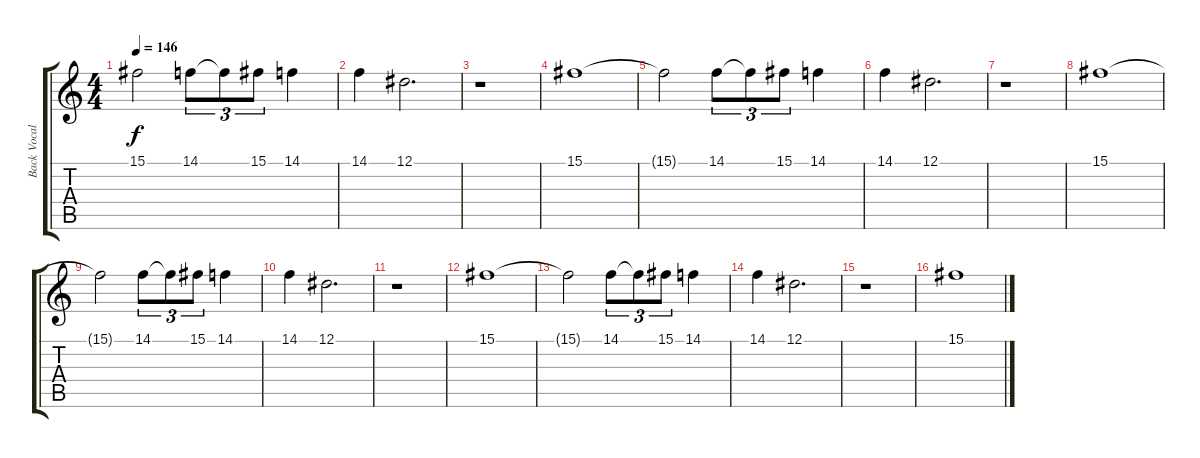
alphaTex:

\track ("Back Vocals" "Back Vocal") {instrument tremolostrings}
\staff {score tabs}
\tuning (Eb4 Bb3 Gb3 Db3 Ab2 Eb2) {hide}
\ts (4 4)
\tempo 146
\clef g2
\ks c
15.1{t}.2{dy f} 14.1.8{tu (3 2)} 14.1{t}.8{tu (3 2)} 15.1.8{tu (3 2)} 14.1.4 |
14.1.4 12.1.2{d} |
r.1 |
15.1.1 |
15.1{t}.2 14.1.8{tu (3 2)} 14.1{t}.8{tu (3 2)} 15.1.8{tu (3 2)} 14.1.4 |
14.1.4 12.1.2{d} |
r.1 |
15.1.1 |
15.1{t}.2 14.1.8{tu (3 2)} 14.1{t}.8{tu (3 2)} 15.1.8{tu (3 2)} 14.1.4 |
14.1.4 12.1.2{d} |
r.1 |
15.1.1 |
15.1{t}.2 14.1.8{tu (3 2)} 14.1{t}.8{tu (3 2)} 15.1.8{tu (3 2)} 14.1.4 |
14.1.4 12.1.2{d} |
r.1 |
15.1.1
